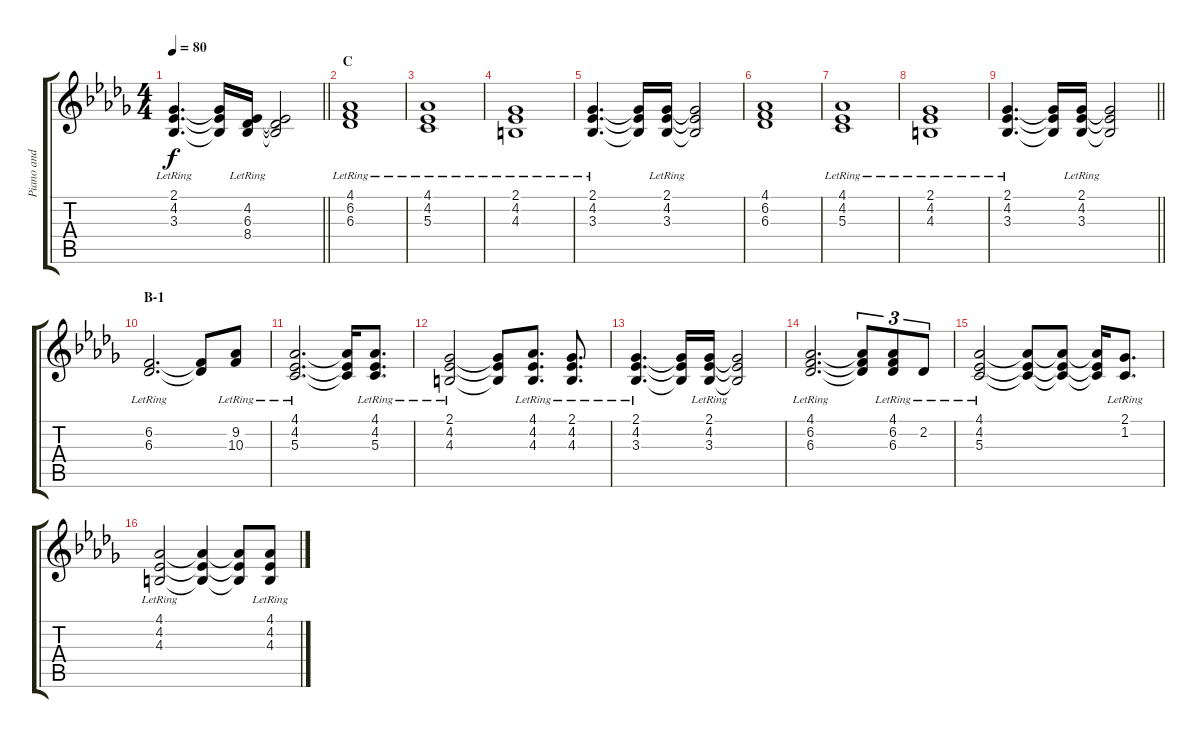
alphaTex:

\track ("Piano and others" "Piano and ") {instrument electricpiano1}
\staff {score tabs}
\tuning (E4 B3 G3 D3 A2 E2) {hide}
\ts (4 4)
\tempo 80
\clef g2
\barLineRight lightlight
\ks db
(2.1{lr} 4.2{lr} 3.3{lr}).4{d dy f} (2.1{t} 4.2{t} 3.3{t}).16 (4.2{lr} 6.3{lr} 8.4{lr}).16 (4.2{t} 6.3{t} 8.4{t}).2 |
\section ("" "C")
(4.1{lr} 6.2{lr} 6.3{lr}).1 |
(4.1{lr} 4.2{lr} 5.3{lr}).1 |
(2.1{lr} 4.2{lr} 4.3{lr}).1 |
(2.1{lr} 4.2{lr} 3.3{lr}).4{d} (2.1{t} 4.2{t} 3.3{t}).16 (2.1{lr} 4.2{lr} 3.3{lr}).16 (2.1{t} 4.2{t} 3.3{t}).2 |
(4.1 6.2 6.3).1 |
(4.1{lr} 4.2{lr} 5.3{lr}).1 |
(2.1{lr} 4.2{lr} 4.3{lr}).1 |
\barLineRight lightlight
(2.1{lr} 4.2{lr} 3.3{lr}).4{d} (2.1{t} 4.2{t} 3.3{t}).16 (2.1{lr} 4.2{lr} 3.3{lr}).16 (2.1{t} 4.2{t} 3.3{t}).2 |
\section ("" "B-1")
(6.2{lr} 6.3{lr}).2{d} (6.2{t} 6.3{t}).8 (9.2{lr} 10.3{lr}).8 |
(4.1{lr} 4.2{lr} 5.3{lr}).2{d} (4.1{t} 4.2{t} 5.3{t}).16 (4.1{lr} 4.2{lr} 5.3{lr}).8{d} |
(2.1{lr} 4.2{lr} 4.3{lr}).2 (2.1{t} 4.2{t} 4.3{t}).8 (4.1{lr} 4.2{lr} 4.3{lr}).8{d} (2.1{lr} 4.2{lr} 4.3{lr}).8{d} |
(2.1{lr} 4.2{lr} 3.3{lr}).4{d} (2.1{t} 4.2{t} 3.3{t}).16 (2.1{lr} 4.2{lr} 3.3{lr}).16 (2.1{t} 4.2{t} 3.3{t}).2 |
(4.1{lr} 6.2{lr} 6.3{lr}).2{d} (4.1{t} 6.2{t} 6.3{t}).8{tu (3 2)} (4.1{lr} 6.2{lr} 6.3{lr}).8{tu (3 2)} 2.2{lr}.8{tu (3 2)} |
(4.1{lr} 4.2{lr} 5.3{lr}).2 (4.1{t} 4.2{t} 5.3{t}).8 (4.1{t} 4.2{t} 5.3{t}).8 (4.1{t} 4.2{t} 5.3{t}).16 (2.1{lr} 1.2{lr}).8{d} |
(4.1{lr} 4.2{lr} 4.3{lr}).2 (4.1{t} 4.2{t} 4.3{t}).4 (4.1{t} 4.2{t} 4.3{t}).8 (4.1{lr} 4.2{lr} 4.3{lr}).8
